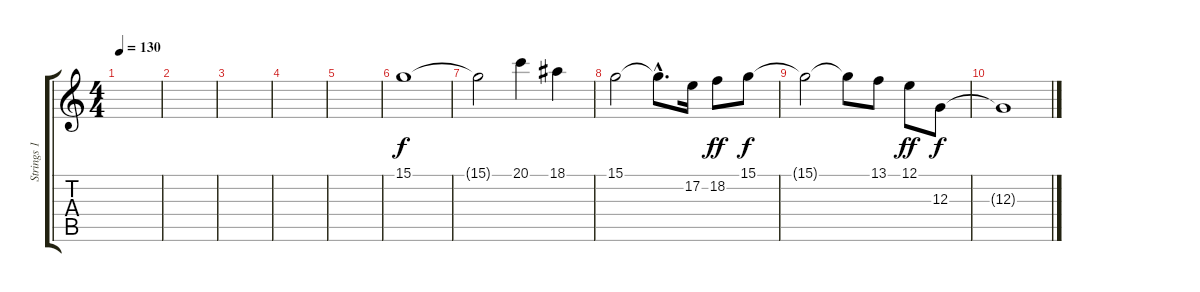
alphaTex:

\track ("Strings 1" "Strings 1") {instrument stringensemble1}
\staff {score tabs}
\tuning (E4 B3 G3 D3 A2 E2) {hide}
\ts (4 4)
\tempo 130
\clef g2
\ks c
|
|
|
|
|
15.1.1{instrument stringensemble1} |
15.1{t}.2{dy f} 20.1.4 18.1.4 |
15.1.2 15.1{hac t}.8{d} 17.2.16 18.2.8{dy ff} 15.1.8{dy f} |
15.1{t}.2 15.1{t}.8 13.1.8 12.1.8{dy ff} 12.3.8{dy f} |
12.3{t}.1
